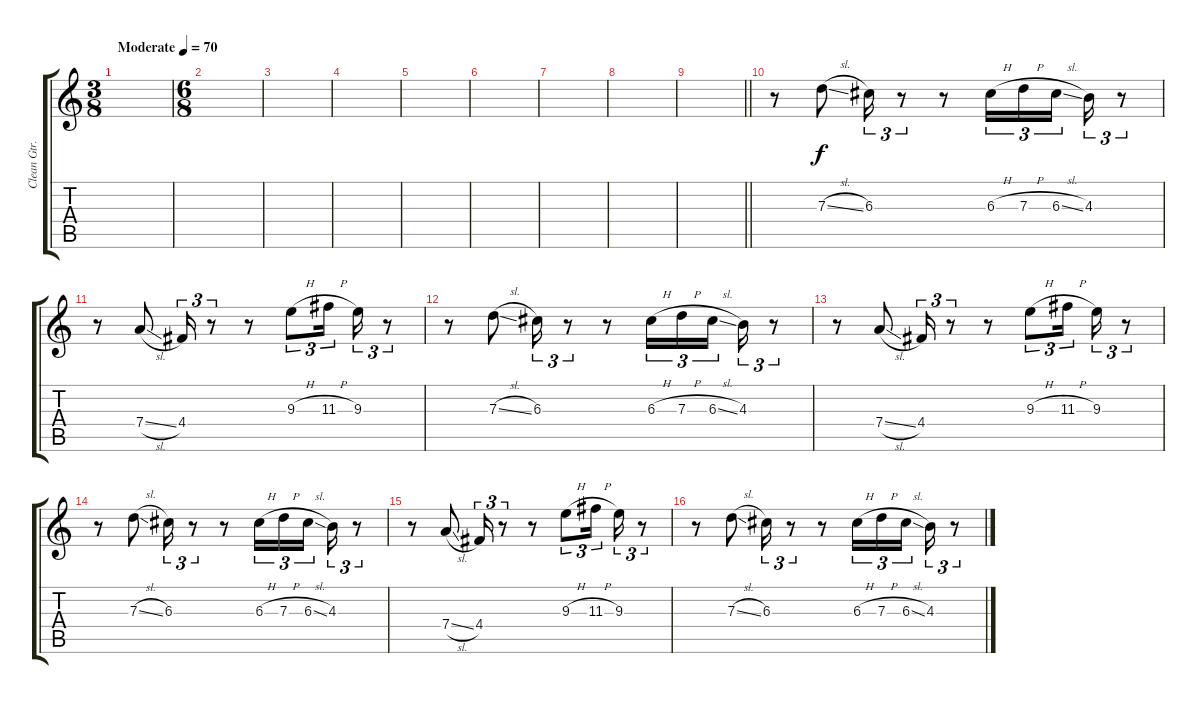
\track ("Clean Gtr." "Clean Gtr.") {instrument electricguitarclean}
\staff {score tabs}
\tuning (E4 B3 G3 D3 A2 E2) {hide}
\ts (3 8)
\tempo (70 "Moderate")
\clef g2
\ks c
|
\ts (6 8)
|
|
|
|
|
|
|
\barLineRight lightlight
|
\section ("" "")
r.8 7.3{sl}.8 6.3.16{tu (3 2)} r.8{tu (3 2)} r.8 6.3{h}.16{tu (3 2)} 7.3{h}.16{tu (3 2)} 6.3{sl}.16{tu (3 2) beam splitsecondary} 4.3.16{tu (3 2)} r.8{tu (3 2)} |
r.8 7.4{sl}.8 4.4.16{tu (3 2)} r.8{tu (3 2)} r.8 9.3{h}.8{tu (3 2)} 11.3{h}.16{tu (3 2)} 9.3.16{tu (3 2)} r.8{tu (3 2)} |
r.8 7.3{sl}.8 6.3.16{tu (3 2)} r.8{tu (3 2)} r.8 6.3{h}.16{tu (3 2)} 7.3{h}.16{tu (3 2)} 6.3{sl}.16{tu (3 2) beam splitsecondary} 4.3.16{tu (3 2)} r.8{tu (3 2)} |
r.8 7.4{sl}.8 4.4.16{tu (3 2)} r.8{tu (3 2)} r.8 9.3{h}.8{tu (3 2)} 11.3{h}.16{tu (3 2)} 9.3.16{tu (3 2)} r.8{tu (3 2)} |
r.8 7.3{sl}.8 6.3.16{tu (3 2)} r.8{tu (3 2)} r.8 6.3{h}.16{tu (3 2)} 7.3{h}.16{tu (3 2)} 6.3{sl}.16{tu (3 2) beam splitsecondary} 4.3.16{tu (3 2)} r.8{tu (3 2)} |
r.8 7.4{sl}.8 4.4.16{tu (3 2)} r.8{tu (3 2)} r.8 9.3{h}.8{tu (3 2)} 11.3{h}.16{tu (3 2)} 9.3.16{tu (3 2)} r.8{tu (3 2)} |
r.8 7.3{sl}.8 6.3.16{tu (3 2)} r.8{tu (3 2)} r.8 6.3{h}.16{tu (3 2)} 7.3{h}.16{tu (3 2)} 6.3{sl}.16{tu (3 2) beam splitsecondary} 4.3.16{tu (3 2)} r.8{tu (3 2)}
